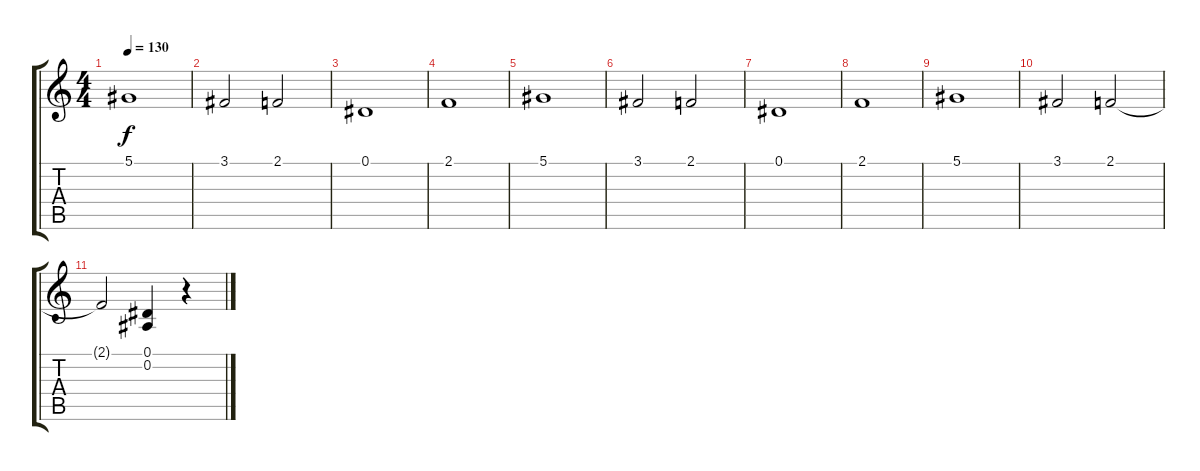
\track "" {instrument stringensemble1}
\staff {score tabs}
\tuning (Eb4 Bb3 Gb3 Db3 Ab2 Eb2) {hide}
\ts (4 4)
\tempo 130
\clef g2
\ks c
5.1.1{dy f} |
3.1.2 2.1.2 |
0.1.1 |
2.1.1 |
5.1.1 |
3.1.2 2.1.2 |
0.1.1 |
2.1.1 |
5.1.1 |
3.1.2 2.1.2 |
2.1{t}.2 (0.1 0.2).4 r.4
